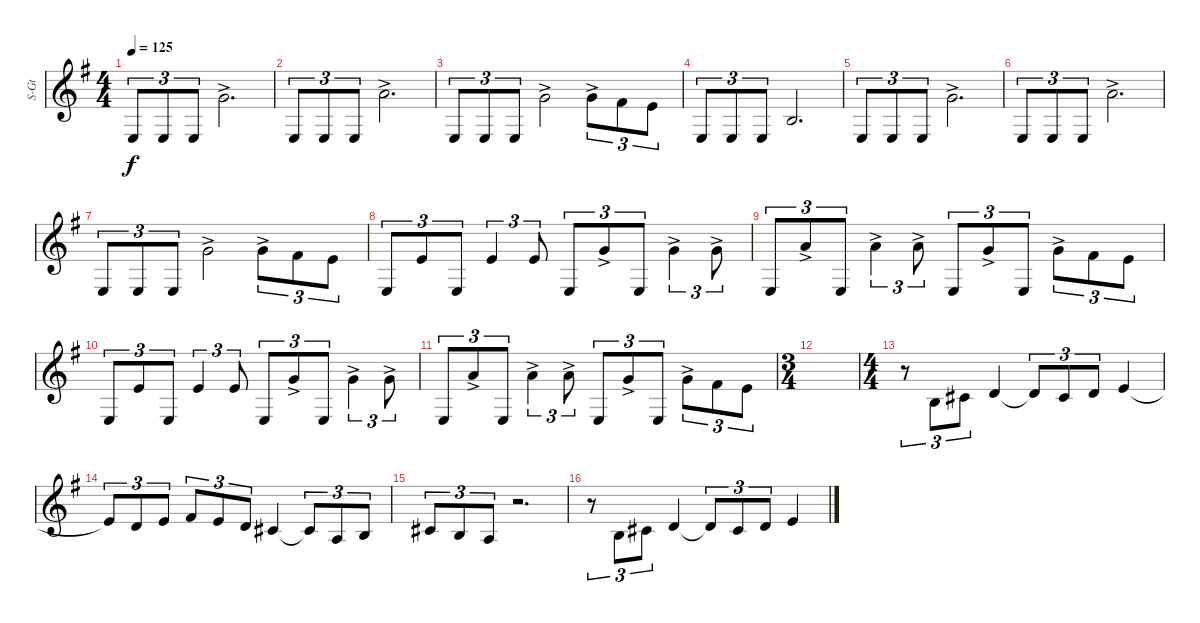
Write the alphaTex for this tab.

\defaultSystemsLayout 4
\bracketExtendMode groupsimilarinstruments
\otherSystemsTrackNameOrientation horizontal
\track ("Rhythm string 02" "S-Gt") {instrument acousticguitarsteel}
\staff {score}
\tuning (B3 Gb3 D3 A2 E2 A1)
\ts (4 4)
\tempo 125
\clef g2
\ks g
0.5{acc forcenatural}.8{tu (3 2) dy f beam Up} 0.5{acc forcenatural}.8{tu (3 2) beam Up} 0.5{acc forcenatural}.8{tu (3 2) beam Up} 15.5{ac acc forcenatural}.2{d beam Down} |
0.5{acc forcenatural}.8{tu (3 2) beam Up} 0.5{acc forcenatural}.8{tu (3 2) beam Up} 0.5{acc forcenatural}.8{tu (3 2) beam Up} 17.5{ac acc forcenatural}.2{d beam Down} |
0.5{acc forcenatural}.8{tu (3 2) beam Up} 0.5{acc forcenatural}.8{tu (3 2) beam Up} 0.5{acc forcenatural}.8{tu (3 2) beam Up} 15.5{ac acc forcenatural}.2{beam Down} 15.5{ac acc forcenatural}.8{tu (3 2) beam Down} 14.5{acc forcenatural}.8{tu (3 2) beam Down} 12.5{acc forcenatural}.8{tu (3 2) beam Down} |
0.5{acc forcenatural}.8{tu (3 2) beam Up} 0.5{acc forcenatural}.8{tu (3 2) beam Up} 0.5{acc forcenatural}.8{tu (3 2) beam Up} 7.5{acc forcenatural}.2{d beam Up} |
0.5{acc forcenatural}.8{tu (3 2) beam Up} 0.5{acc forcenatural}.8{tu (3 2) beam Up} 0.5{acc forcenatural}.8{tu (3 2) beam Up} 15.5{ac acc forcenatural}.2{d beam Down} |
0.5{acc forcenatural}.8{tu (3 2) beam Up} 0.5{acc forcenatural}.8{tu (3 2) beam Up} 0.5{acc forcenatural}.8{tu (3 2) beam Up} 17.5{ac acc forcenatural}.2{d beam Down} |
0.5{acc forcenatural}.8{tu (3 2) beam Up} 0.5{acc forcenatural}.8{tu (3 2) beam Up} 0.5{acc forcenatural}.8{tu (3 2) beam Up} 15.5{ac acc forcenatural}.2{beam Down} 15.5{ac acc forcenatural}.8{tu (3 2) beam Down} 14.5{acc forcenatural}.8{tu (3 2) beam Down} 12.5{acc forcenatural}.8{tu (3 2) beam Down} |
0.5{acc forcenatural}.8{tu (3 2) beam Up} 12.5{acc forcenatural}.8{tu (3 2) beam Up} 0.5{acc forcenatural}.8{tu (3 2) beam Up} 12.5{acc forcenatural}.4{tu (3 2) beam Up} 12.5{acc forcenatural}.8{tu (3 2) beam Up} 0.5{acc forcenatural}.8{tu (3 2) beam Up} 15.5{ac acc forcenatural}.8{tu (3 2) beam Up} 0.5{acc forcenatural}.8{tu (3 2) beam Up} 15.5{ac acc forcenatural}.4{tu (3 2) beam Down} 15.5{ac acc forcenatural}.8{tu (3 2) beam Down} |
0.5{acc forcenatural}.8{tu (3 2) beam Up} 17.5{ac acc forcenatural}.8{tu (3 2) beam Up} 0.5{acc forcenatural}.8{tu (3 2) beam Up} 17.5{ac acc forcenatural}.4{tu (3 2) beam Down} 17.5{ac acc forcenatural}.8{tu (3 2) beam Down} 0.5{acc forcenatural}.8{tu (3 2) beam Up} 15.5{ac acc forcenatural}.8{tu (3 2) beam Up} 0.5{acc forcenatural}.8{tu (3 2) beam Up} 15.5{ac acc forcenatural}.8{tu (3 2) beam Down} 14.5{acc forcenatural}.8{tu (3 2) beam Down} 12.5{acc forcenatural}.8{tu (3 2) beam Down} |
0.5{acc forcenatural}.8{tu (3 2) beam Up} 12.5{acc forcenatural}.8{tu (3 2) beam Up} 0.5{acc forcenatural}.8{tu (3 2) beam Up} 12.5{acc forcenatural}.4{tu (3 2) beam Up} 12.5{acc forcenatural}.8{tu (3 2) beam Up} 0.5{acc forcenatural}.8{tu (3 2) beam Up} 15.5{ac acc forcenatural}.8{tu (3 2) beam Up} 0.5{acc forcenatural}.8{tu (3 2) beam Up} 15.5{ac acc forcenatural}.4{tu (3 2) beam Down} 15.5{ac acc forcenatural}.8{tu (3 2) beam Down} |
0.5{acc forcenatural}.8{tu (3 2) beam Up} 17.5{ac acc forcenatural}.8{tu (3 2) beam Up} 0.5{acc forcenatural}.8{tu (3 2) beam Up} 17.5{ac acc forcenatural}.4{tu (3 2) beam Down} 17.5{ac acc forcenatural}.8{tu (3 2) beam Down} 0.5{acc forcenatural}.8{tu (3 2) beam Up} 15.5{ac acc forcenatural}.8{tu (3 2) beam Up} 0.5{acc forcenatural}.8{tu (3 2) beam Up} 15.5{ac acc forcenatural}.8{tu (3 2) beam Down} 14.5{acc forcenatural}.8{tu (3 2) beam Down} 12.5{acc forcenatural}.8{tu (3 2) beam Down} |
\ts (3 4)
|
\ts (4 4)
r.8{tu (3 2) beam Down} 7.5{acc forcenatural}.8{tu (3 2) beam Up} 9.5{acc #}.8{tu (3 2) beam Up} 10.5{acc forcenatural}.4{beam Up} 10.5{t acc forcenatural}.8{tu (3 2) beam Up} 9.5{acc #}.8{tu (3 2) beam Up} 10.5{acc forcenatural}.8{tu (3 2) beam Up} 12.5{acc forcenatural}.4{beam Up} |
12.5{t acc forcenatural}.8{tu (3 2) beam Up} 10.5{acc forcenatural}.8{tu (3 2) beam Up} 12.5{acc forcenatural}.8{tu (3 2) beam Up} 14.5{acc forcenatural}.8{tu (3 2) beam Up} 12.5{acc forcenatural}.8{tu (3 2) beam Up} 10.5{acc forcenatural}.8{tu (3 2) beam Up} 9.5{acc #}.4{beam Up} 9.5{t acc #}.8{tu (3 2) beam Up} 12.6{acc forcenatural}.8{tu (3 2) beam Up} 14.6{acc forcenatural}.8{tu (3 2) beam Up} |
16.6{acc #}.8{tu (3 2) beam Up} 14.6{acc forcenatural}.8{tu (3 2) beam Up} 12.6{acc forcenatural}.8{tu (3 2) beam Up} r.2{d beam Up} |
r.8{tu (3 2) beam Down} 7.5{acc forcenatural}.8{tu (3 2) beam Up} 9.5{acc #}.8{tu (3 2) beam Up} 10.5{acc forcenatural}.4{beam Up} 10.5{t acc forcenatural}.8{tu (3 2) beam Up} 9.5{acc #}.8{tu (3 2) beam Up} 10.5{acc forcenatural}.8{tu (3 2) beam Up} 12.5{acc forcenatural}.4{beam Up}
